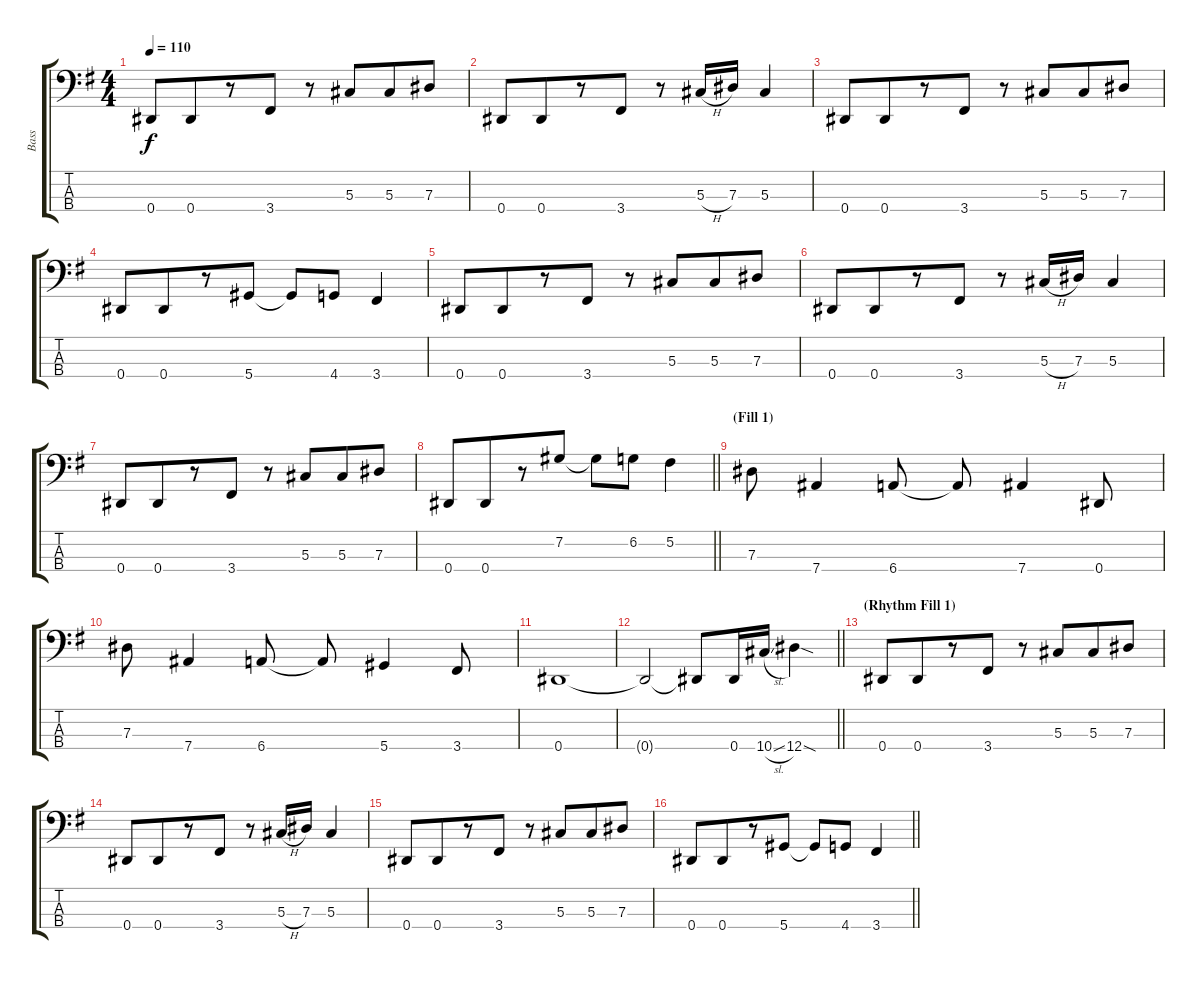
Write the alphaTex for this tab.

\track ("Bass" "Bass") {instrument electricbasspick}
\staff {score tabs}
\tuning (Gb2 Db2 Ab1 Eb1) {hide}
\ts (4 4)
\tempo 110
\clef f4
\ks eminor
0.4.8{dy f} 0.4.8{beam merge} r.8 3.4.8 r.8 5.3.8{beam merge} 5.3.8 7.3.8 |
0.4.8 0.4.8{beam merge} r.8 3.4.8 r.8 5.3{h}.16{beam merge} 7.3.16 5.3.4 |
0.4.8 0.4.8{beam merge} r.8 3.4.8 r.8 5.3.8{beam merge} 5.3.8 7.3.8 |
0.4.8 0.4.8{beam merge} r.8 5.4.8 5.4{t}.8 4.4.8{beam merge} 3.4.4 |
0.4.8 0.4.8{beam merge} r.8 3.4.8 r.8 5.3.8{beam merge} 5.3.8 7.3.8 |
0.4.8 0.4.8{beam merge} r.8 3.4.8 r.8 5.3{h}.16{beam merge} 7.3.16 5.3.4 |
0.4.8 0.4.8{beam merge} r.8 3.4.8 r.8 5.3.8{beam merge} 5.3.8 7.3.8 |
\barLineRight lightlight
0.4.8 0.4.8{beam merge} r.8 7.2.8 7.2{t}.8 6.2.8{beam merge} 5.2.4 |
\section ("" "(Fill 1)")
7.3.8 7.4.4 6.4.8 6.4{t}.8 7.4.4 0.4.8 |
7.3.8 7.4.4 6.4.8 6.4{t}.8 5.4.4 3.4.8 |
0.4.1 |
\barLineRight lightlight
0.4{t}.2 0.4{t}.8 0.4.16 10.4{sl}.16 12.4{sod}.4 |
\section ("" "(Rhythm Fill 1)")
0.4.8 0.4.8{beam merge} r.8 3.4.8 r.8 5.3.8{beam merge} 5.3.8 7.3.8 |
0.4.8 0.4.8{beam merge} r.8 3.4.8 r.8 5.3{h}.16{beam merge} 7.3.16 5.3.4 |
0.4.8 0.4.8{beam merge} r.8 3.4.8 r.8 5.3.8{beam merge} 5.3.8 7.3.8 |
\barLineRight lightlight
0.4.8 0.4.8{beam merge} r.8 5.4.8 5.4{t}.8 4.4.8{beam merge} 3.4.4
